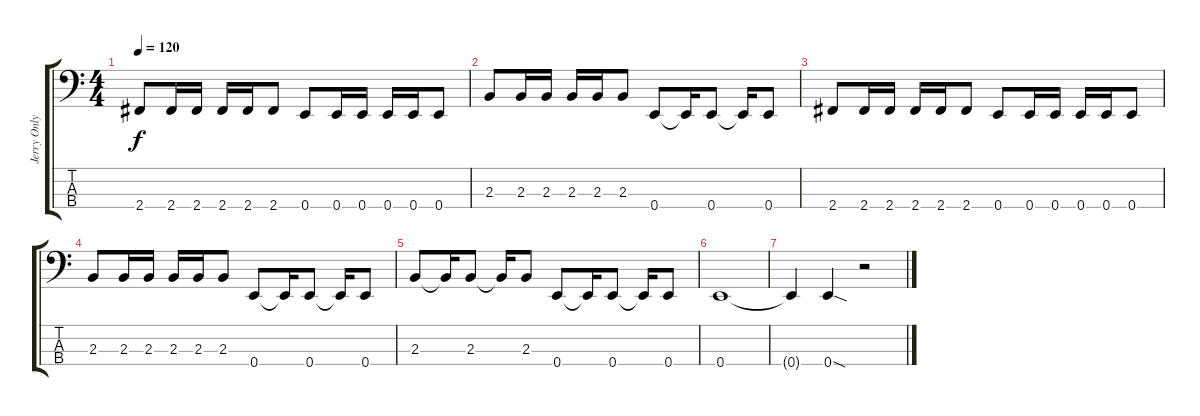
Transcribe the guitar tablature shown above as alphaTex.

\track ("Jerry Only" "Jerry Only") {instrument electricbassfinger}
\staff {score tabs}
\tuning (G2 D2 A1 E1) {hide}
\ts (4 4)
\tempo 120
\clef f4
\ks c
2.4.8{dy f} 2.4.16 2.4.16 2.4.16 2.4.16 2.4.8 0.4.8 0.4.16 0.4.16 0.4.16 0.4.16 0.4.8 |
2.3.8 2.3.16 2.3.16 2.3.16 2.3.16 2.3.8 0.4.8 0.4{t}.16 0.4.8 0.4{t}.16 0.4.8 |
2.4.8 2.4.16 2.4.16 2.4.16 2.4.16 2.4.8 0.4.8 0.4.16 0.4.16 0.4.16 0.4.16 0.4.8 |
2.3.8 2.3.16 2.3.16 2.3.16 2.3.16 2.3.8 0.4.8 0.4{t}.16 0.4.8 0.4{t}.16 0.4.8 |
2.3.8 2.3{t}.16 2.3.8 2.3{t}.16 2.3.8 0.4.8 0.4{t}.16 0.4.8 0.4{t}.16 0.4.8 |
0.4.1 |
0.4{t}.4 0.4{sod}.4 r.2
